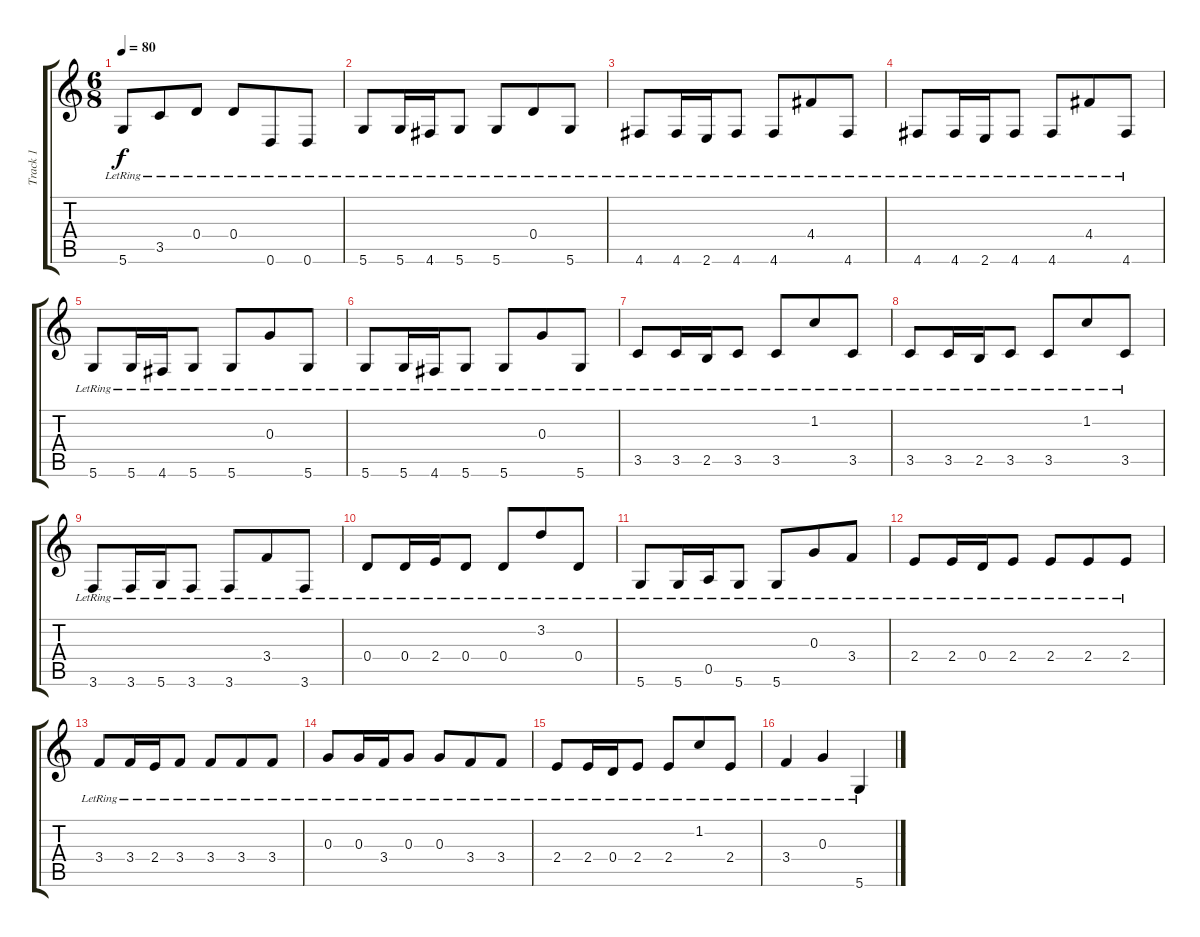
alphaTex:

\track ("Track 1" "Track 1") {instrument acousticguitarsteel}
\staff {score tabs}
\tuning (E4 B3 G3 D3 A2 D2) {hide}
\ts (6 8)
\tempo 80
\clef g2
\ks c
5.6{lr}.8{dy f} 3.5{lr}.8 0.4{lr}.8 0.4{lr}.8 0.6{lr}.8 0.6{lr}.8 |
5.6{lr}.8 5.6{lr}.16 4.6{lr}.16 5.6{lr}.8 5.6{lr}.8 0.4{lr}.8 5.6{lr}.8 |
4.6{lr}.8 4.6{lr}.16 2.6{lr}.16 4.6{lr}.8 4.6{lr}.8 4.4{lr}.8 4.6{lr}.8 |
4.6{lr}.8 4.6{lr}.16 2.6{lr}.16 4.6{lr}.8 4.6{lr}.8 4.4{lr}.8 4.6{lr}.8 |
5.6{lr}.8 5.6{lr}.16 4.6{lr}.16 5.6{lr}.8 5.6{lr}.8 0.3{lr}.8 5.6{lr}.8 |
5.6{lr}.8 5.6{lr}.16 4.6{lr}.16 5.6{lr}.8 5.6{lr}.8 0.3{lr}.8 5.6{lr}.8 |
3.5{lr}.8 3.5{lr}.16 2.5{lr}.16 3.5{lr}.8 3.5{lr}.8 1.2{lr}.8 3.5{lr}.8 |
3.5{lr}.8 3.5{lr}.16 2.5{lr}.16 3.5{lr}.8 3.5{lr}.8 1.2{lr}.8 3.5{lr}.8 |
3.6{lr}.8 3.6{lr}.16 5.6{lr}.16 3.6{lr}.8 3.6{lr}.8 3.4{lr}.8 3.6{lr}.8 |
0.4{lr}.8 0.4{lr}.16 2.4{lr}.16 0.4{lr}.8 0.4{lr}.8 3.2{lr}.8 0.4{lr}.8 |
5.6{lr}.8 5.6{lr}.16 0.5{lr}.16 5.6{lr}.8 5.6{lr}.8 0.3{lr}.8 3.4{lr}.8 |
2.4{lr}.8 2.4{lr}.16 0.4{lr}.16 2.4{lr}.8 2.4{lr}.8 2.4{lr}.8 2.4{lr}.8 |
3.4{lr}.8 3.4{lr}.16 2.4{lr}.16 3.4{lr}.8 3.4{lr}.8 3.4{lr}.8 3.4{lr}.8 |
0.3{lr}.8 0.3{lr}.16 3.4{lr}.16 0.3{lr}.8 0.3{lr}.8 3.4{lr}.8 3.4{lr}.8 |
2.4{lr}.8 2.4{lr}.16 0.4{lr}.16 2.4{lr}.8 2.4{lr}.8 1.2{lr}.8 2.4{lr}.8 |
3.4{lr}.4 0.3{lr}.4 5.6{lr}.4
